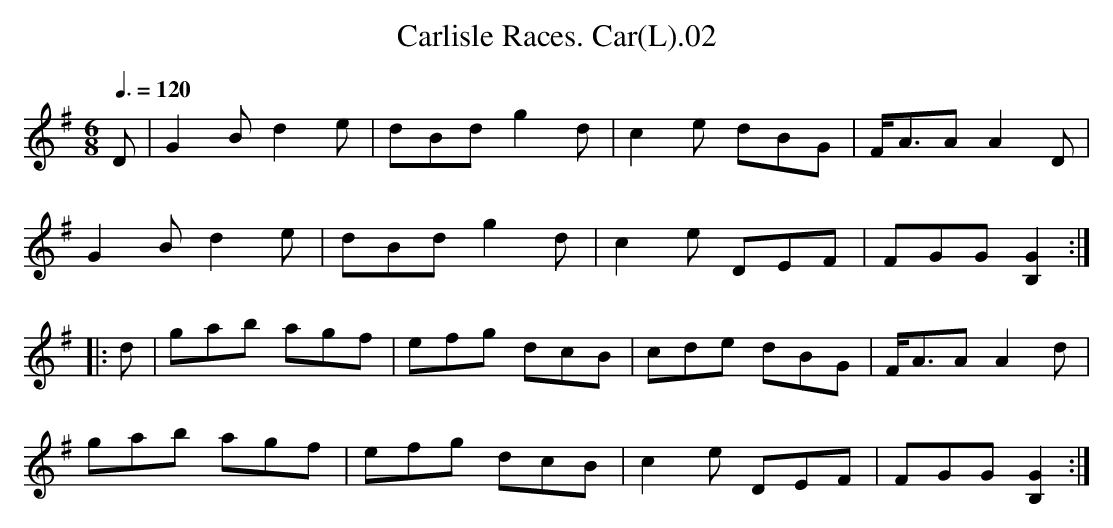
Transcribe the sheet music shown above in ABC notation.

X:1
T:Carlisle Races. Car(L).02
M:6/8
L:1/8
Q:3/8=120
K:G
D|G2B d2e|dBd g2d|c2e dBG|F<AA A2D|
G2B d2e|dBd g2d|c2e DEF|FGG [G2B,2]:|
|:d|gab agf|efg dcB|cde dBG|F<AA A2d|
gab agf|efg dcB|c2e DEF|FGG [B,2G2]:|
